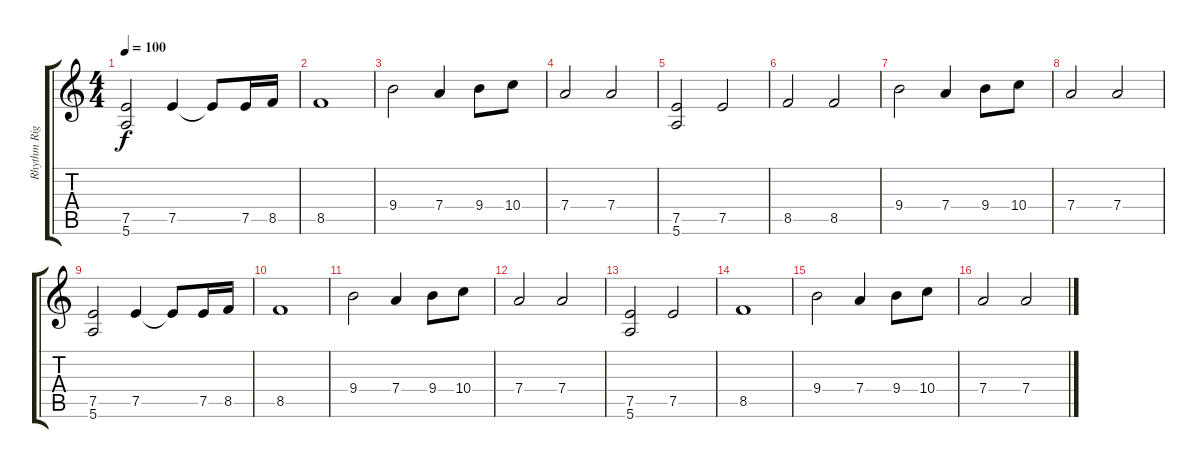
\track ("Rhythm Right" "Rhythm Rig") {instrument distortionguitar}
\staff {score tabs}
\tuning (E4 B3 G3 D3 A2 E2) {hide}
\ts (4 4)
\tempo 100
\clef g2
\ks c
(7.5 5.6).2{dy f} 7.5.4 7.5{t}.8 7.5.16 8.5.16 |
8.5.1 |
9.4.2 7.4.4 9.4.8 10.4.8 |
7.4.2 7.4.2 |
(7.5 5.6).2 7.5.2 |
8.5.2 8.5.2 |
9.4.2 7.4.4 9.4.8 10.4.8 |
7.4.2 7.4.2 |
(7.5 5.6).2 7.5.4 7.5{t}.8 7.5.16 8.5.16 |
8.5.1 |
9.4.2 7.4.4 9.4.8 10.4.8 |
7.4.2 7.4.2 |
(7.5 5.6).2 7.5.2 |
8.5.1 |
9.4.2 7.4.4 9.4.8 10.4.8 |
7.4.2 7.4.2
